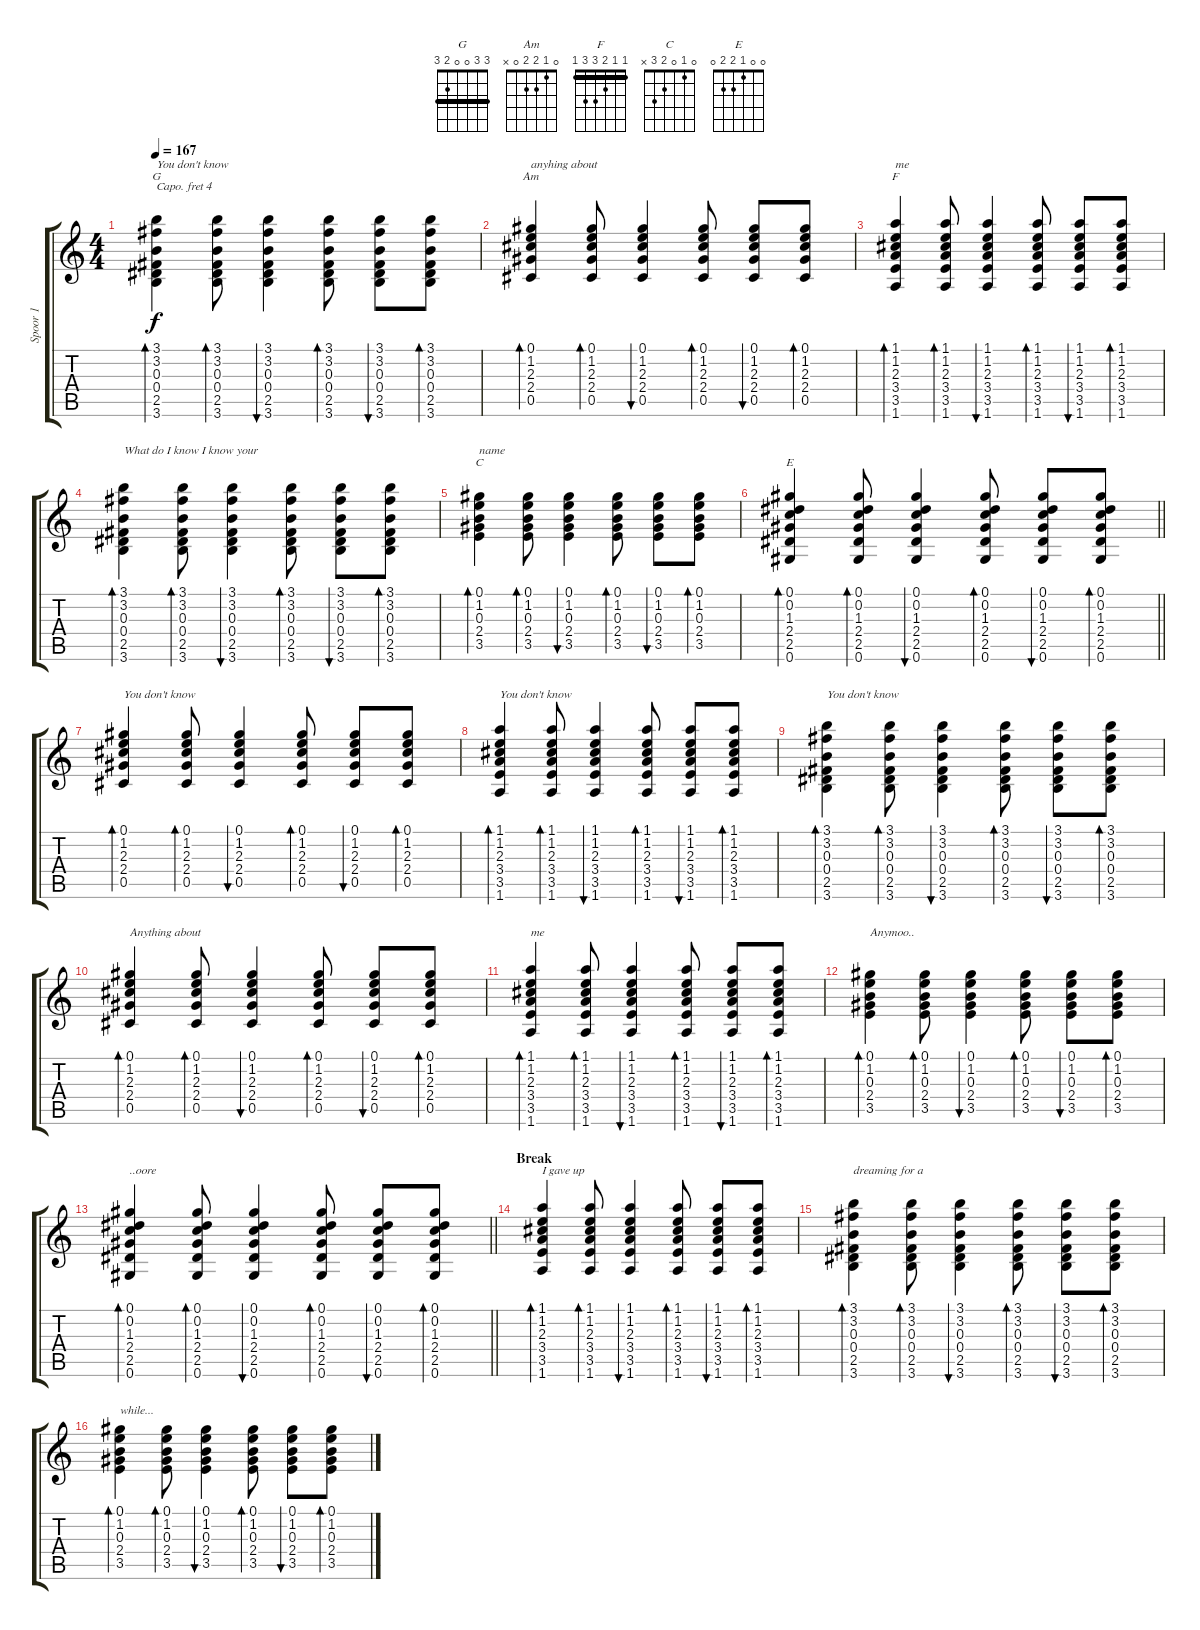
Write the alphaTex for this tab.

\track ("Spoor 1" "Spoor 1") {instrument acousticguitarsteel}
\staff {score tabs}
\capo 4
\tuning (E4 B3 G3 D3 A2 E2) {hide}
\chord ("G" 3 3 0 0 2 3) {barre 3}
\chord ("Am" 0 1 2 2 0 x)
\chord ("F" 1 1 2 3 3 1) {barre 1}
\chord ("C" 0 1 0 2 3 x)
\chord ("E" 0 0 1 2 2 0)
\ts (4 4)
\tempo 167
\clef g2
\ks c
(3.1 3.2 0.3 0.4 2.5 3.6).4{bd 60 ch "G" txt "You don't know" dy f} (3.1 3.2 0.3 0.4 2.5 3.6).8{bd 60} (3.1 3.2 0.3 0.4 2.5 3.6).4{bu 60} (3.1 3.2 0.3 0.4 2.5 3.6).8{bd 60} (3.1 3.2 0.3 0.4 2.5 3.6).8{bu 60} (3.1 3.2 0.3 0.4 2.5 3.6).8{bd 60} |
(0.1 1.2 2.3 2.4 0.5).4{bd 60 ch "Am" txt "anyhing about"} (0.1 1.2 2.3 2.4 0.5).8{bd 60} (0.1 1.2 2.3 2.4 0.5).4{bu 60} (0.1 1.2 2.3 2.4 0.5).8{bd 60} (0.1 1.2 2.3 2.4 0.5).8{bu 60} (0.1 1.2 2.3 2.4 0.5).8{bd 60} |
(1.1 1.2 2.3 3.4 3.5 1.6).4{bd 60 ch "F" txt "me"} (1.1 1.2 2.3 3.4 3.5 1.6).8{bd 60} (1.1 1.2 2.3 3.4 3.5 1.6).4{bu 60} (1.1 1.2 2.3 3.4 3.5 1.6).8{bd 60} (1.1 1.2 2.3 3.4 3.5 1.6).8{bu 60} (1.1 1.2 2.3 3.4 3.5 1.6).8{bd 60} |
(3.1 3.2 0.3 0.4 2.5 3.6).4{bd 60 txt "What do I know I know your"} (3.1 3.2 0.3 0.4 2.5 3.6).8{bd 60} (3.1 3.2 0.3 0.4 2.5 3.6).4{bu 60} (3.1 3.2 0.3 0.4 2.5 3.6).8{bd 60} (3.1 3.2 0.3 0.4 2.5 3.6).8{bu 60} (3.1 3.2 0.3 0.4 2.5 3.6).8{bd 60} |
(0.1 1.2 0.3 2.4 3.5).4{bd 60 ch "C" txt "name"} (0.1 1.2 0.3 2.4 3.5).8{bd 60} (0.1 1.2 0.3 2.4 3.5).4{bu 60} (0.1 1.2 0.3 2.4 3.5).8{bd 60} (0.1 1.2 0.3 2.4 3.5).8{bu 60} (0.1 1.2 0.3 2.4 3.5).8{bd 60} |
\barLineRight lightlight
(0.1 0.2 1.3 2.4 2.5 0.6).4{bd 60 ch "E"} (0.1 0.2 1.3 2.4 2.5 0.6).8{bd 60} (0.1 0.2 1.3 2.4 2.5 0.6).4{bu 60} (0.1 0.2 1.3 2.4 2.5 0.6).8{bd 60} (0.1 0.2 1.3 2.4 2.5 0.6).8{bu 60} (0.1 0.2 1.3 2.4 2.5 0.6).8{bd 60} |
(0.1 1.2 2.3 2.4 0.5).4{bd 60 txt "You don't know"} (0.1 1.2 2.3 2.4 0.5).8{bd 60} (0.1 1.2 2.3 2.4 0.5).4{bu 60} (0.1 1.2 2.3 2.4 0.5).8{bd 60} (0.1 1.2 2.3 2.4 0.5).8{bu 60} (0.1 1.2 2.3 2.4 0.5).8{bd 60} |
(1.1 1.2 2.3 3.4 3.5 1.6).4{bd 60 txt "You don't know"} (1.1 1.2 2.3 3.4 3.5 1.6).8{bd 60} (1.1 1.2 2.3 3.4 3.5 1.6).4{bu 60} (1.1 1.2 2.3 3.4 3.5 1.6).8{bd 60} (1.1 1.2 2.3 3.4 3.5 1.6).8{bu 60} (1.1 1.2 2.3 3.4 3.5 1.6).8{bd 60} |
(3.1 3.2 0.3 0.4 2.5 3.6).4{bd 60 txt "You don't know"} (3.1 3.2 0.3 0.4 2.5 3.6).8{bd 60} (3.1 3.2 0.3 0.4 2.5 3.6).4{bu 60} (3.1 3.2 0.3 0.4 2.5 3.6).8{bd 60} (3.1 3.2 0.3 0.4 2.5 3.6).8{bu 60} (3.1 3.2 0.3 0.4 2.5 3.6).8{bd 60} |
(0.1 1.2 2.3 2.4 0.5).4{bd 60 txt "Anything about"} (0.1 1.2 2.3 2.4 0.5).8{bd 60} (0.1 1.2 2.3 2.4 0.5).4{bu 60} (0.1 1.2 2.3 2.4 0.5).8{bd 60} (0.1 1.2 2.3 2.4 0.5).8{bu 60} (0.1 1.2 2.3 2.4 0.5).8{bd 60} |
(1.1 1.2 2.3 3.4 3.5 1.6).4{bd 60 txt "me"} (1.1 1.2 2.3 3.4 3.5 1.6).8{bd 60} (1.1 1.2 2.3 3.4 3.5 1.6).4{bu 60} (1.1 1.2 2.3 3.4 3.5 1.6).8{bd 60} (1.1 1.2 2.3 3.4 3.5 1.6).8{bu 60} (1.1 1.2 2.3 3.4 3.5 1.6).8{bd 60} |
(0.1 1.2 0.3 2.4 3.5).4{bd 60 txt "Anymoo.."} (0.1 1.2 0.3 2.4 3.5).8{bd 60} (0.1 1.2 0.3 2.4 3.5).4{bu 60} (0.1 1.2 0.3 2.4 3.5).8{bd 60} (0.1 1.2 0.3 2.4 3.5).8{bu 60} (0.1 1.2 0.3 2.4 3.5).8{bd 60} |
\barLineRight lightlight
(0.1 0.2 1.3 2.4 2.5 0.6).4{bd 60 txt "..oore"} (0.1 0.2 1.3 2.4 2.5 0.6).8{bd 60} (0.1 0.2 1.3 2.4 2.5 0.6).4{bu 60} (0.1 0.2 1.3 2.4 2.5 0.6).8{bd 60} (0.1 0.2 1.3 2.4 2.5 0.6).8{bu 60} (0.1 0.2 1.3 2.4 2.5 0.6).8{bd 60} |
\section ("" "Break")
(1.1 1.2 2.3 3.4 3.5 1.6).4{bd 60 txt "I gave up" volume 6} (1.1 1.2 2.3 3.4 3.5 1.6).8{bd 60} (1.1 1.2 2.3 3.4 3.5 1.6).4{bu 60} (1.1 1.2 2.3 3.4 3.5 1.6).8{bd 60} (1.1 1.2 2.3 3.4 3.5 1.6).8{bu 60} (1.1 1.2 2.3 3.4 3.5 1.6).8{bd 60} |
(3.1 3.2 0.3 0.4 2.5 3.6).4{bd 60 txt "dreaming for a"} (3.1 3.2 0.3 0.4 2.5 3.6).8{bd 60} (3.1 3.2 0.3 0.4 2.5 3.6).4{bu 60} (3.1 3.2 0.3 0.4 2.5 3.6).8{bd 60} (3.1 3.2 0.3 0.4 2.5 3.6).8{bu 60} (3.1 3.2 0.3 0.4 2.5 3.6).8{bd 60} |
(0.1 1.2 0.3 2.4 3.5).4{bd 60 txt "while..."} (0.1 1.2 0.3 2.4 3.5).8{bd 60} (0.1 1.2 0.3 2.4 3.5).4{bu 60} (0.1 1.2 0.3 2.4 3.5).8{bd 60} (0.1 1.2 0.3 2.4 3.5).8{bu 60} (0.1 1.2 0.3 2.4 3.5).8{bd 60}
